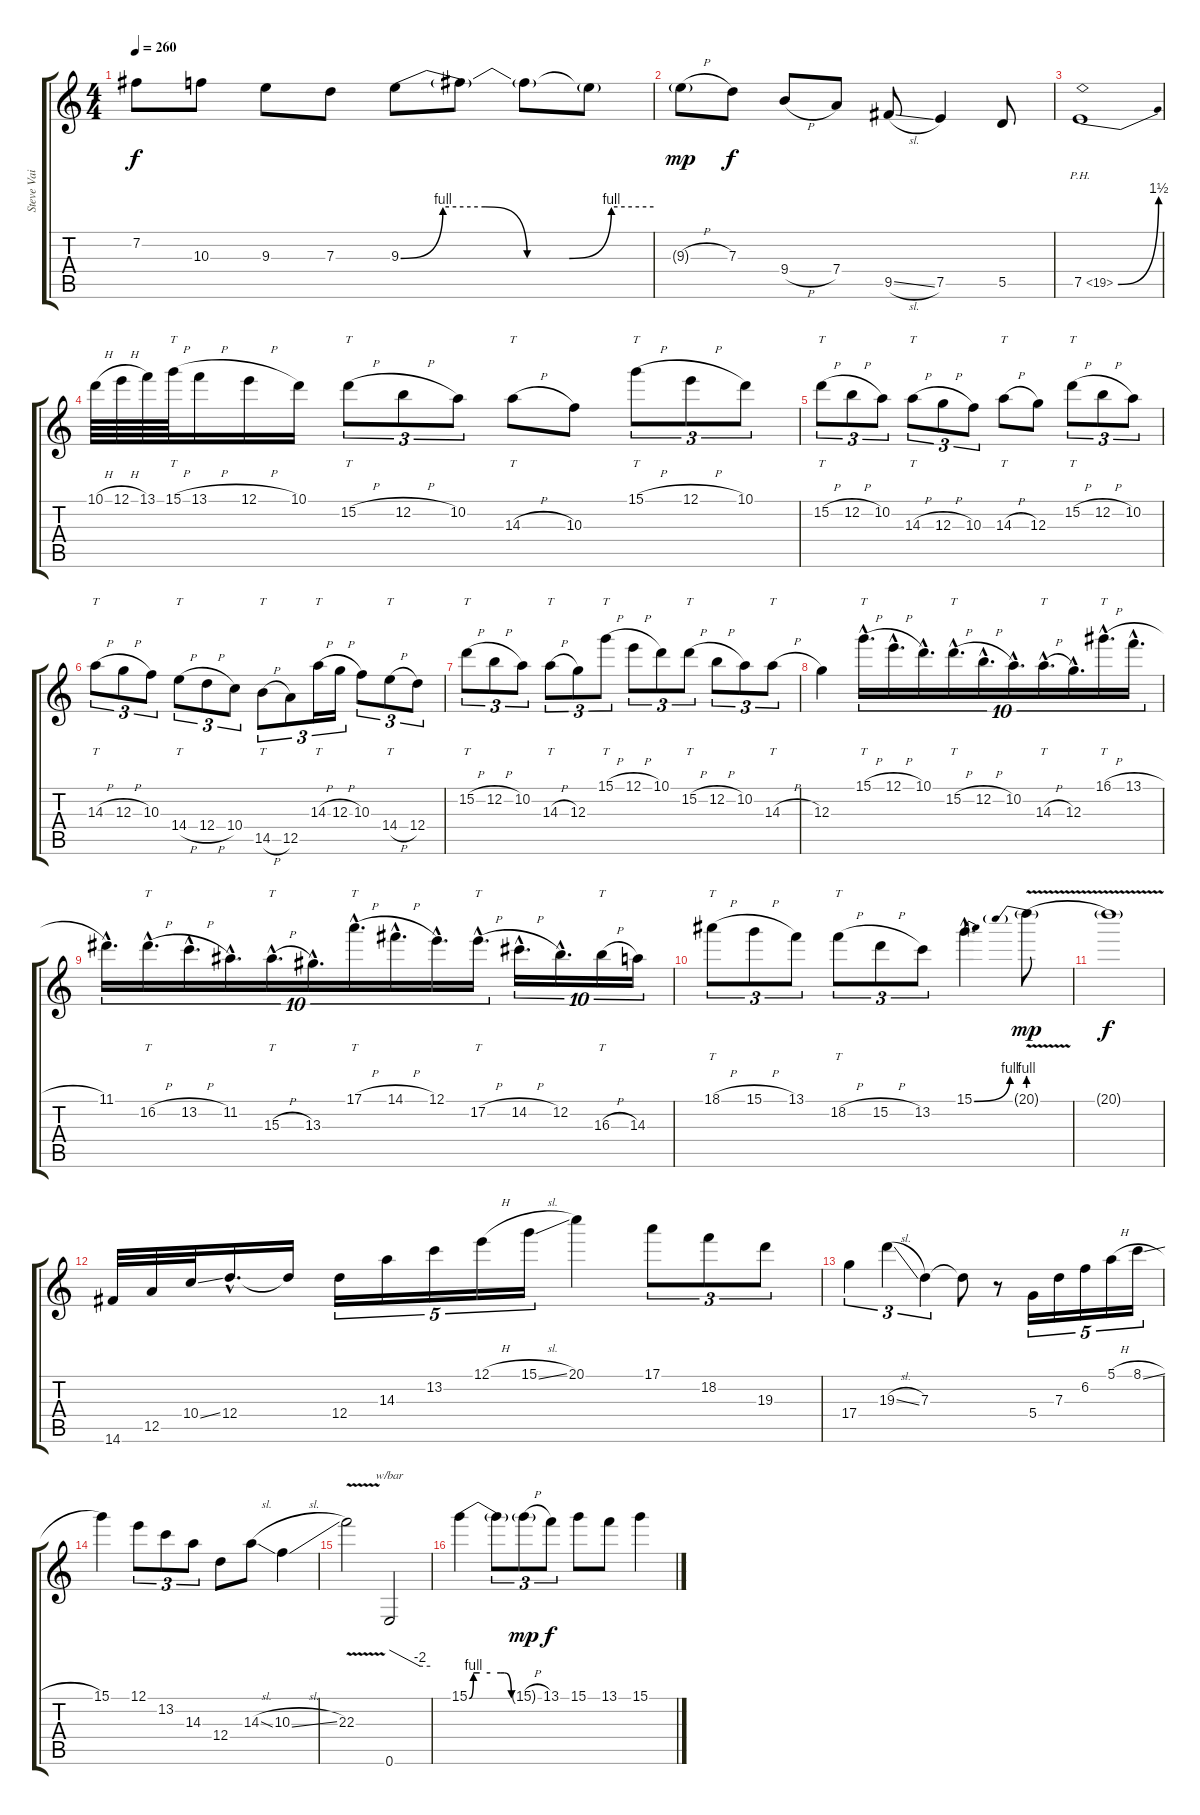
\track ("Steve Vai" "Steve Vai") {instrument distortionguitar}
\staff {score tabs}
\tuning (E4 B3 G3 D3 A2 E2) {hide}
\ts (4 4)
\tempo 260
\clef g2
\ks c
7.2.8{dy f} 10.3.8 9.3.8 7.3.8 9.3{be (custom 0 0 10 4 20 4 30 0 40 0 50 4 60 4)}.8 9.3{t}.8 9.3{t}.8 9.3{t}.8 |
9.3{h g}.8{dy mp} 7.3.8{dy f} 9.4{h}.8 7.4.8 9.5{sl}.8 7.5.4 5.5.8 |
7.5{be (bend 0 0 60 6) ph 12}.1 |
10.1{h}.64 12.1{h}.64 13.1.64 15.1{h}.64{tt} 13.1{h}.16 12.1{h}.16 10.1.16 15.2{h}.8{tt tu (3 2)} 12.2{h}.8{tu (3 2)} 10.2.8{tu (3 2)} 14.3{h}.8{tt} 10.3.8 15.1{h}.8{tt tu (3 2)} 12.1{h}.8{tu (3 2)} 10.1.8{tu (3 2)} |
15.2{h}.8{tt tu (3 2)} 12.2{h}.8{tu (3 2)} 10.2.8{tu (3 2)} 14.3{h}.8{tt tu (3 2)} 12.3{h}.8{tu (3 2)} 10.3.8{tu (3 2)} 14.3{h}.8{tt} 12.3.8 15.2{h}.8{tt tu (3 2)} 12.2{h}.8{tu (3 2)} 10.2.8{tu (3 2)} |
14.3{h}.8{tt tu (3 2)} 12.3{h}.8{tu (3 2)} 10.3.8{tu (3 2)} 14.4{h}.8{tt tu (3 2)} 12.4{h}.8{tu (3 2)} 10.4.8{tu (3 2)} 14.5{h}.8{tt tu (3 2)} 12.5.8{tu (3 2)} 14.3{h}.16{tt tu (3 2)} 12.3{h}.16{tu (3 2)} 10.3.8{tu (3 2)} 14.4{h}.8{tt tu (3 2)} 12.4.8{tu (3 2)} |
15.2{h}.8{tt tu (3 2)} 12.2{h}.8{tu (3 2)} 10.2.8{tu (3 2)} 14.3{h}.8{tt tu (3 2)} 12.3.8{tu (3 2)} 15.1{h}.8{tt tu (3 2)} 12.1{h}.8{tu (3 2)} 10.1.8{tu (3 2)} 15.2{h}.8{tt tu (3 2)} 12.2{h}.8{tu (3 2)} 10.2.8{tu (3 2)} 14.3{h}.8{tt tu (3 2)} |
12.3.4 15.1{h hac}.16{tt d tu (10 8)} 12.1{h hac}.16{d tu (10 8)} 10.1{hac}.16{d tu (10 8)} 15.2{h hac}.16{tt d tu (10 8)} 12.2{h hac}.16{d tu (10 8)} 10.2{hac}.16{d tu (10 8)} 14.3{h hac}.16{tt d tu (10 8)} 12.3{hac}.16{d tu (10 8)} 16.1{h hac}.16{tt d tu (10 8)} 13.1{h hac}.16{d tu (10 8)} |
11.1{hac}.16{d tu (10 8)} 16.2{h hac}.16{tt d tu (10 8)} 13.2{h hac}.16{d tu (10 8)} 11.2{hac}.16{d tu (10 8)} 15.3{h hac}.16{tt d tu (10 8)} 13.3{hac}.16{d tu (10 8)} 17.1{h hac}.16{tt d tu (10 8)} 14.1{h hac}.16{d tu (10 8)} 12.1{hac}.16{d tu (10 8)} 17.2{h hac}.16{tt d tu (10 8)} 14.2{h hac}.16{d tu (10 8)} 12.2{hac}.16{d tu (10 8)} 16.3{h}.16{tt tu (10 8)} 14.3.16{tu (10 8)} |
18.1{h}.8{tt tu (3 2)} 15.1{h}.8{tu (3 2)} 13.1.8{tu (3 2)} 18.2{h}.8{tt tu (3 2)} 15.2{h}.8{tu (3 2)} 13.2.8{tu (3 2)} 15.1{be (bend 0 0 60 4) hac}.4{d} 20.1{be (prebend 0 4 60 4) v g}.8{dy mp} |
20.1{t}.1{dy f} |
14.6.32 12.5.32 10.4{ss}.32 12.4{hac}.16{d} 12.4{t}.16 12.4.16{tu (5 4)} 14.3.16{tu (5 4)} 13.2.16{tu (5 4)} 12.1{h}.16{tu (5 4)} 15.1{sl}.16{tu (5 4)} 20.1.4 17.1.8{tu (3 2)} 18.2.8{tu (3 2)} 19.3.8{tu (3 2)} |
17.4.4{tu (3 2)} 19.3{sl}.4{tu (3 2)} 7.3.4{tu (3 2)} 7.3{t}.8 r.8 5.4.16{tu (5 4)} 7.3.16{tu (5 4)} 6.2.16{tu (5 4)} 5.1{h}.16{tu (5 4)} 8.1{sl}.16{tu (5 4)} |
15.1.4 12.1.8{tu (3 2)} 13.2.8{tu (3 2)} 14.3.8{tu (3 2)} 12.4.8 14.3{sl}.8 10.3{sl}.4 |
22.3{v}.2 0.6.2{tbe (custom default 0 0 45 -8 60 -8)} |
15.1{be (custom 0 0 6 4 15 4 30 4 45 4 50 4 60 0)}.4 15.1{t}.8{tu (3 2)} 15.1{h g}.8{tu (3 2) dy mp} 13.1.8{tu (3 2) dy f} 15.1.8 13.1.8 15.1.4
